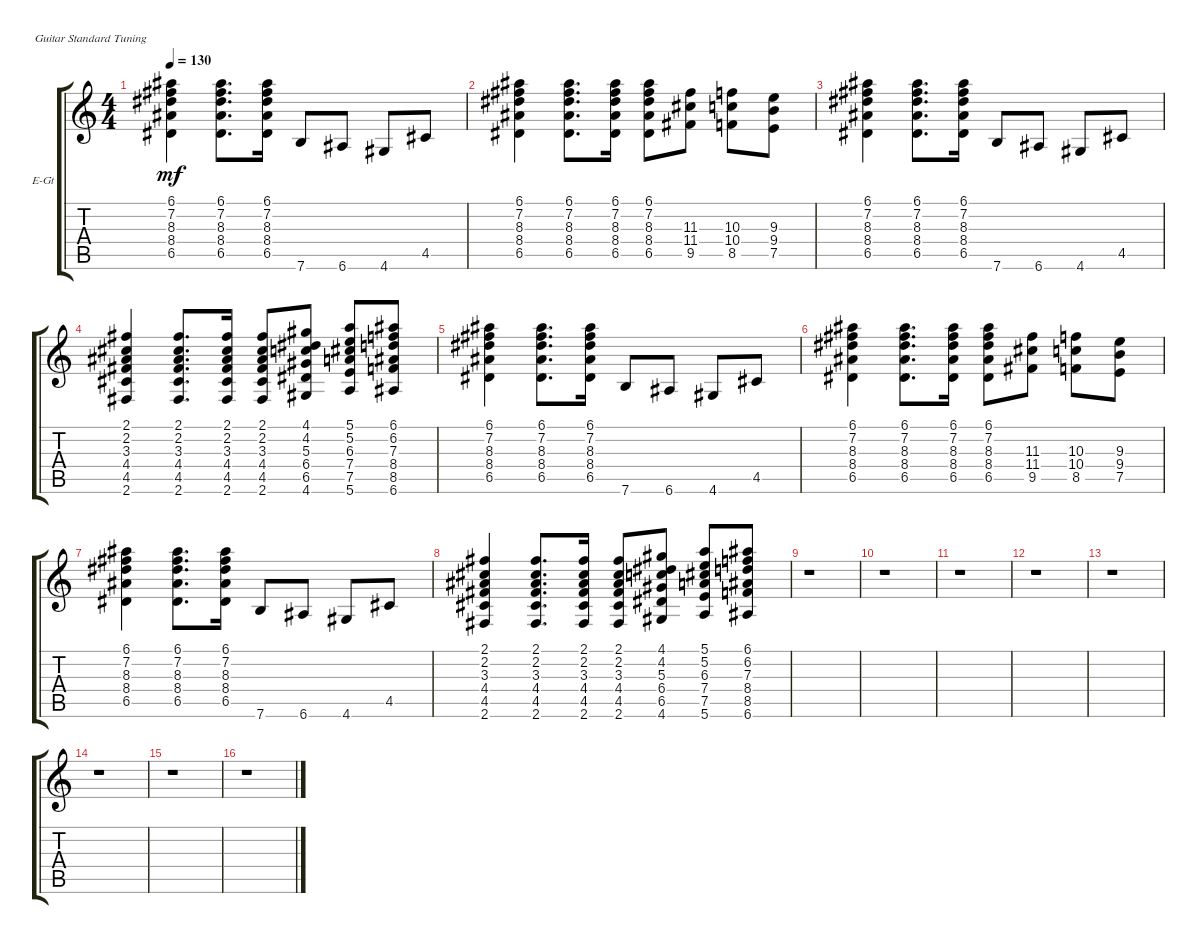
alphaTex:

\defaultSystemsLayout 4
\bracketExtendMode groupsimilarinstruments
\firstSystemTrackNameOrientation horizontal
\otherSystemsTrackNameOrientation horizontal
\track ("Tabuchi" "E-Gt") {instrument distortionguitar}
\staff {score tabs}
\tuning (E4 B3 G3 D3 A2 E2)
\ts (4 4)
\tempo 130
\clef g2
\scale
0.333333
\ks c
(6.5 8.4 8.3 7.2 6.1).4{dy mf} (6.5 8.4 8.3 7.2 6.1).8{d} (6.5 8.4 8.3 7.2 6.1).16 7.6.8 6.6.8 4.6.8 4.5.8 |
\scale
0.333333 (6.5 8.4 8.3 7.2 6.1).4 (6.5 8.4 8.3 7.2 6.1).8{d} (6.5 8.4 8.3 7.2 6.1).16 (6.5 8.4 8.3 7.2 6.1).8 (9.5 11.4 11.3).8 (10.3 10.4 8.5).8 (7.5 9.4 9.3).8 |
\scale
0.333333 (6.5 8.4 8.3 7.2 6.1).4 (6.5 8.4 8.3 7.2 6.1).8{d} (6.5 8.4 8.3 7.2 6.1).16 7.6.8 6.6.8 4.6.8 4.5.8 |
\scale
0.333333 (2.6 4.5 4.4 3.3 2.2 2.1).4 (2.1 2.2 3.3 4.4 4.5 2.6).8{d} (2.6 4.5 4.4 3.3 2.2 2.1).16 (2.1 2.2 3.3 4.4 4.5 2.6).8 (4.6 6.5 6.4 5.3 4.2 4.1).8 (5.1 5.2 6.3 7.4 7.5 5.6).8 (6.6 8.5 8.4 7.3 6.2 6.1).8 |
\scale
0.333333 (6.5 8.4 8.3 7.2 6.1).4 (6.5 8.4 8.3 7.2 6.1).8{d} (6.5 8.4 8.3 7.2 6.1).16 7.6.8 6.6.8 4.6.8 4.5.8 |
\scale
0.333333 (6.5 8.4 8.3 7.2 6.1).4 (6.5 8.4 8.3 7.2 6.1).8{d} (6.5 8.4 8.3 7.2 6.1).16 (6.5 8.4 8.3 7.2 6.1).8 (9.5 11.4 11.3).8 (10.3 10.4 8.5).8 (7.5 9.4 9.3).8 |
\scale
0.333333 (6.5 8.4 8.3 7.2 6.1).4 (6.5 8.4 8.3 7.2 6.1).8{d} (6.5 8.4 8.3 7.2 6.1).16 7.6.8 6.6.8 4.6.8 4.5.8 |
\scale
0.333333 (2.6 4.5 4.4 3.3 2.2 2.1).4 (2.1 2.2 3.3 4.4 4.5 2.6).8{d} (2.6 4.5 4.4 3.3 2.2 2.1).16 (2.1 2.2 3.3 4.4 4.5 2.6).8 (4.6 6.5 6.4 5.3 4.2 4.1).8 (5.1 5.2 6.3 7.4 7.5 5.6).8 (6.6 8.5 8.4 7.3 6.2 6.1).8 |
\scale
0.333333 r.1 |
\scale
0.333333 r.1 |
\scale
0.333333 r.1 |
\scale
0.333333 r.1 |
\scale
0.333333 r.1 |
\scale
0.333333 r.1 |
\scale
0.333333 r.1 |
\scale
0.333333 r.1
